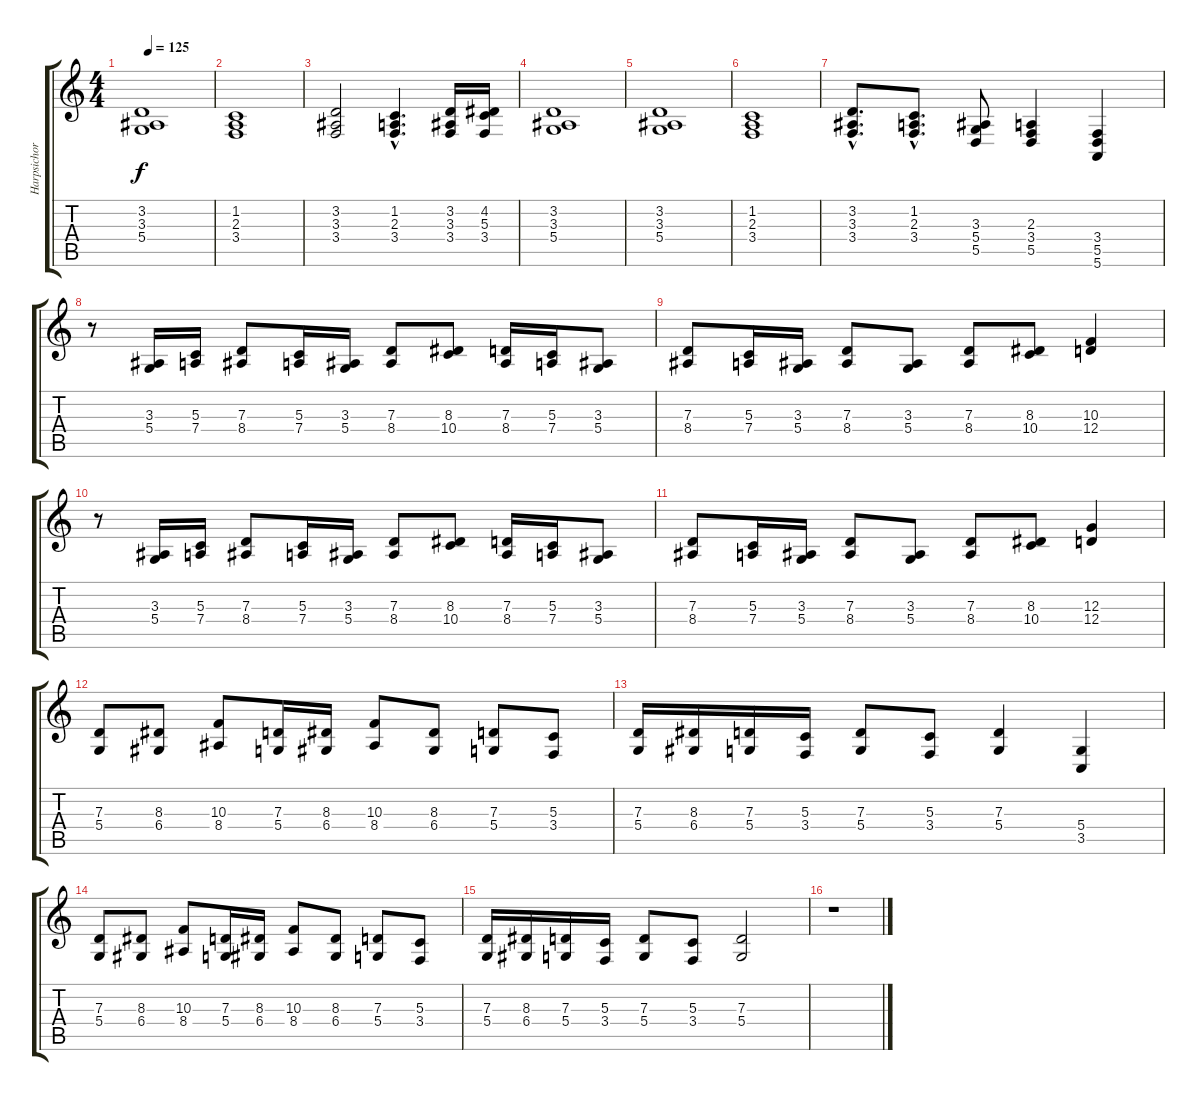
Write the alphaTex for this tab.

\track ("Harpsichord" "Harpsichor") {instrument harpsichord}
\staff {score tabs}
\tuning (E4 B3 G3 D3 A2 E2) {hide}
\ts (4 4)
\tempo 125
\clef g2
\ks c
(3.2 3.3 5.4).1{dy f} |
(1.2 2.3 3.4).1 |
(3.2 3.3 3.4).2 (1.2{hac} 2.3{hac} 3.4{hac}).4{d} (3.2 3.3 3.4).16 (4.2 5.3 3.4).16 |
(3.2 3.3 5.4).1 |
(3.2 3.3 5.4).1 |
(1.2 2.3 3.4).1 |
(3.2{hac} 3.3{hac} 3.4{hac}).8{d} (1.2{hac} 2.3{hac} 3.4{hac}).8{d} (3.3 5.4 5.5).8 (2.3 3.4 5.5).4 (3.4 5.5 5.6).4 |
r.8{volume 11} (3.3 5.4).16 (5.3 7.4).16 (7.3 8.4).8 (5.3 7.4).16 (3.3 5.4).16 (7.3 8.4).8 (8.3 10.4).8 (7.3 8.4).16 (5.3 7.4).16 (3.3 5.4).8 |
(7.3 8.4).8 (5.3 7.4).16 (3.3 5.4).16 (7.3 8.4).8 (3.3 5.4).8 (7.3 8.4).8 (8.3 10.4).8 (10.3 12.4).4 |
r.8 (3.3 5.4).16 (5.3 7.4).16 (7.3 8.4).8 (5.3 7.4).16 (3.3 5.4).16 (7.3 8.4).8 (8.3 10.4).8 (7.3 8.4).16 (5.3 7.4).16 (3.3 5.4).8 |
(7.3 8.4).8 (5.3 7.4).16 (3.3 5.4).16 (7.3 8.4).8 (3.3 5.4).8 (7.3 8.4).8 (8.3 10.4).8 (12.3 12.4).4 |
(7.3 5.4).8 (8.3 6.4).8 (10.3 8.4).8 (7.3 5.4).16 (8.3 6.4).16 (10.3 8.4).8 (8.3 6.4).8 (7.3 5.4).8 (5.3 3.4).8 |
(7.3 5.4).16 (8.3 6.4).16 (7.3 5.4).16 (5.3 3.4).16 (7.3 5.4).8 (5.3 3.4).8 (7.3 5.4).4 (5.4 3.5).4 |
(7.3 5.4).8 (8.3 6.4).8 (10.3 8.4).8 (7.3 5.4).16 (8.3 6.4).16 (10.3 8.4).8 (8.3 6.4).8 (7.3 5.4).8 (5.3 3.4).8 |
(7.3 5.4).16 (8.3 6.4).16 (7.3 5.4).16 (5.3 3.4).16 (7.3 5.4).8 (5.3 3.4).8 (7.3 5.4).2 |
r.1
